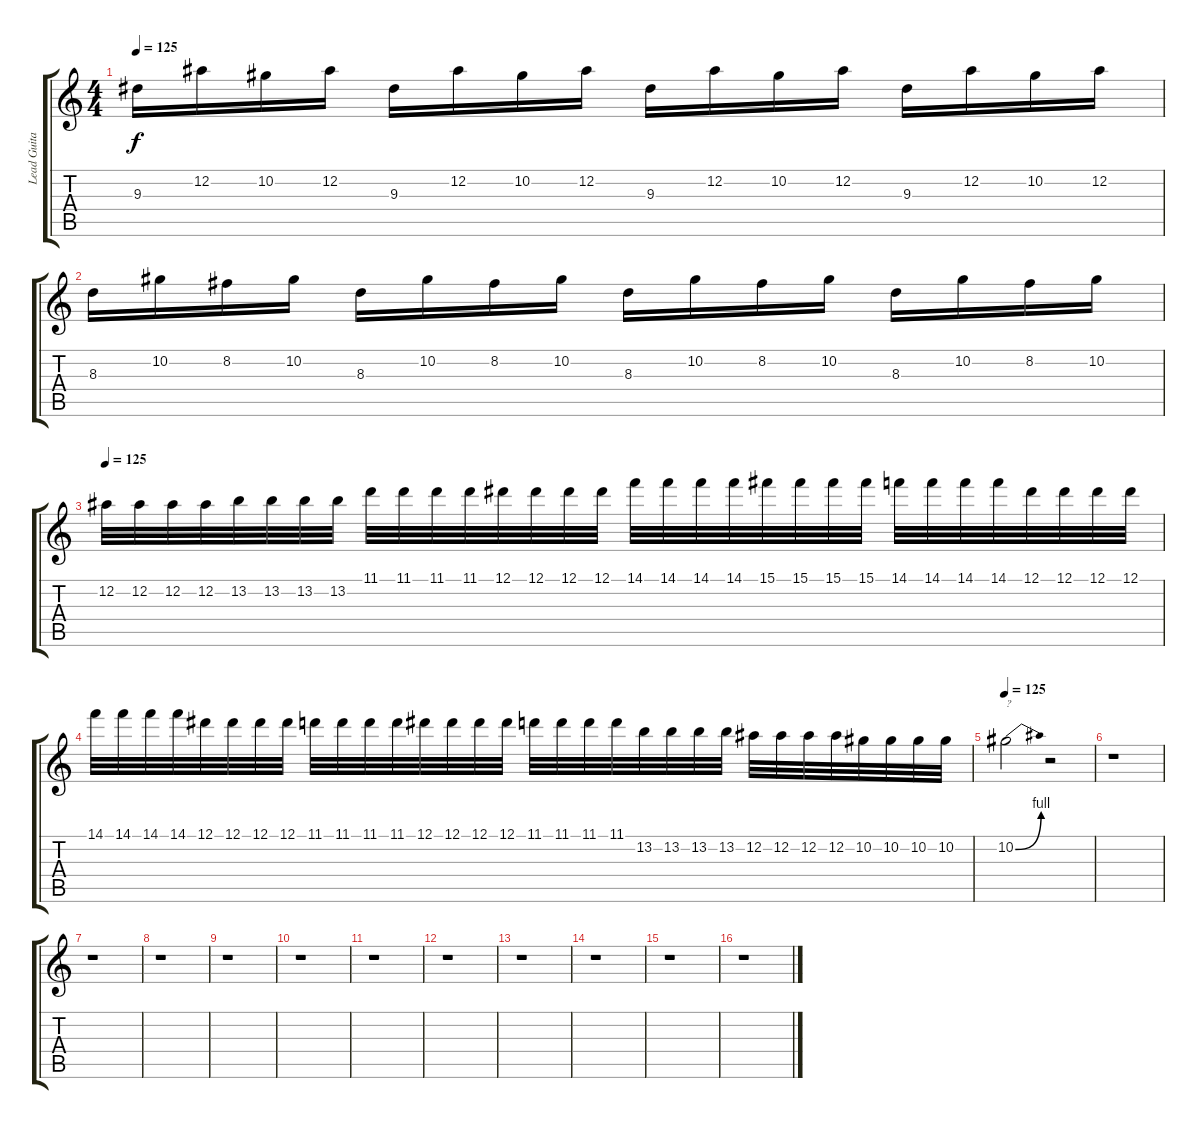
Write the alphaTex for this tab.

\track ("Lead Guitar" "Lead Guita") {instrument distortionguitar}
\staff {score tabs}
\tuning (Eb4 Bb3 Gb3 Db3 Ab2 Eb2) {hide}
\ts (4 4)
\tempo 125
\clef g2
\ks c
9.3.16{dy f} 12.2.16 10.2.16 12.2.16 9.3.16 12.2.16 10.2.16 12.2.16 9.3.16 12.2.16 10.2.16 12.2.16 9.3.16 12.2.16 10.2.16 12.2.16 |
8.3.16 10.2.16 8.2.16 10.2.16 8.3.16 10.2.16 8.2.16 10.2.16 8.3.16 10.2.16 8.2.16 10.2.16 8.3.16 10.2.16 8.2.16 10.2.16 |
\tempo 125
12.2.32 12.2.32 12.2.32 12.2.32 13.2.32 13.2.32 13.2.32 13.2.32 11.1.32 11.1.32 11.1.32 11.1.32 12.1.32 12.1.32 12.1.32 12.1.32 14.1.32 14.1.32 14.1.32 14.1.32 15.1.32 15.1.32 15.1.32 15.1.32 14.1.32 14.1.32 14.1.32 14.1.32 12.1.32 12.1.32 12.1.32 12.1.32 |
14.1.32 14.1.32 14.1.32 14.1.32 12.1.32 12.1.32 12.1.32 12.1.32 11.1.32 11.1.32 11.1.32 11.1.32 12.1.32 12.1.32 12.1.32 12.1.32 11.1.32 11.1.32 11.1.32 11.1.32 13.2.32 13.2.32 13.2.32 13.2.32 12.2.32 12.2.32 12.2.32 12.2.32 10.2.32 10.2.32 10.2.32 10.2.32 |
\tempo 125
10.2{be (bend 0 0 60 4)}.2{txt "?"} r.2 |
r.1 |
r.1 |
r.1 |
r.1 |
r.1 |
r.1 |
r.1 |
r.1 |
r.1 |
r.1 |
r.1
